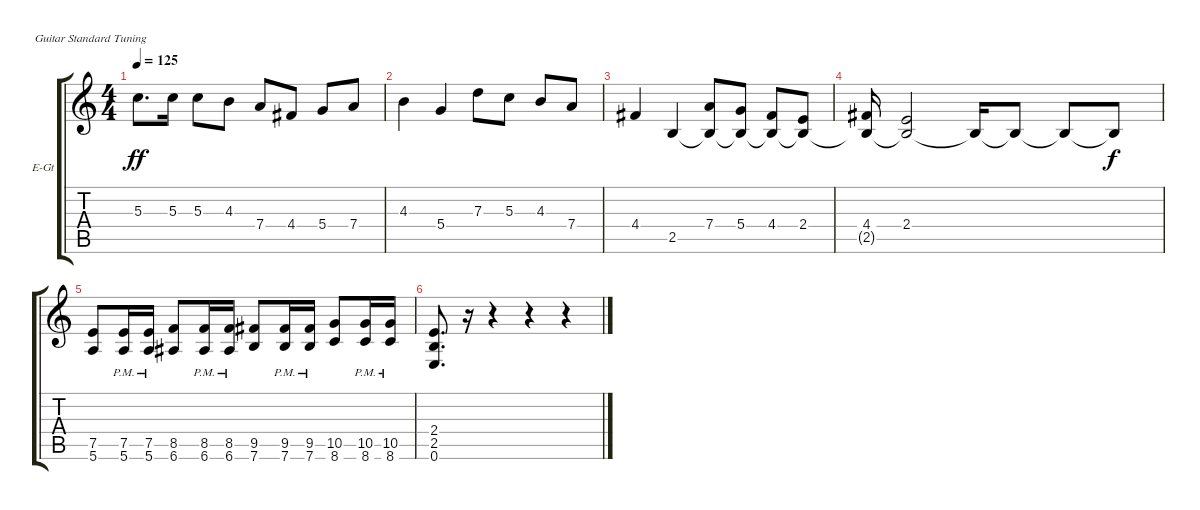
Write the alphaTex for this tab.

\defaultSystemsLayout 4
\bracketExtendMode groupsimilarinstruments
\firstSystemTrackNameOrientation horizontal
\otherSystemsTrackNameOrientation horizontal
\track ("Electric Guitar" "E-Gt") {instrument overdrivenguitar}
\staff {score tabs}
\tuning (E4 B3 G3 D3 A2 E2)
\ts (4 4)
\tempo 125
\clef g2
\ks c
5.3.8{d dy ff} 5.3.16 5.3.8 4.3.8 7.4.8 4.4.8 5.4.8 7.4.8 |
4.3.4 5.4.4 7.3.8 5.3.8 4.3.8 7.4.8 |
4.4.4 2.5.4 (7.4 2.5{t}).8 (5.4 2.5{t}).8 (4.4 2.5{t}).8 (2.4 2.5{t}).8 |
(4.4 2.5{t}).16 (2.4 2.5{t}).2 2.5{t}.16 2.5{t}.8 2.5{t}.8 2.5{t}.8{dy f} |
(5.6 7.5).8 (7.5{pm} 5.6{pm}).16 (7.5{pm} 5.6{pm}).16 (6.6 8.5).8 (8.5{pm} 6.6{pm}).16 (8.5{pm} 6.6{pm}).16 (7.6 9.5).8 (9.5{pm} 7.6{pm}).16 (9.5{pm} 7.6{pm}).16 (8.6 10.5).8 (10.5{pm} 8.6{pm}).16 (10.5{pm} 8.6{pm}).16 |
(2.5 0.6 2.4).8{d} r.16 r.4 r.4 r.4
